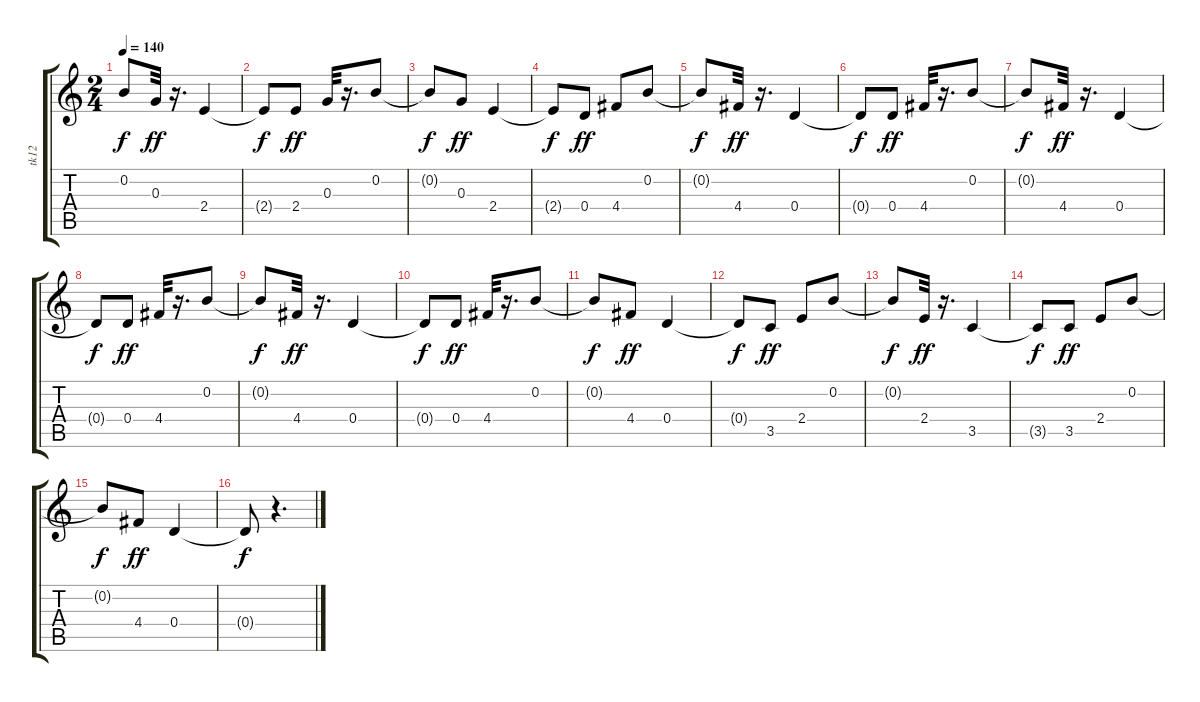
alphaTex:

\track ("tk12" "tk12") {instrument electricguitarclean}
\staff {score tabs}
\tuning (E4 B3 G3 D3 A2 E2) {hide}
\ts (2 4)
\tempo 140
\clef g2
\ks c
0.2{t}.8{dy f} 0.3.32{dy ff} r.16{d} 2.4.4 |
2.4{t}.8{dy f} 2.4.8{dy ff} 0.3.32 r.16{d} 0.2.8 |
0.2{t}.8{dy f} 0.3.8{dy ff} 2.4.4 |
2.4{t}.8{dy f} 0.4.8{dy ff} 4.4.8 0.2.8 |
0.2{t}.8{dy f} 4.4.32{dy ff} r.16{d} 0.4.4 |
0.4{t}.8{dy f} 0.4.8{dy ff} 4.4.32 r.16{d} 0.2.8 |
0.2{t}.8{dy f} 4.4.32{dy ff} r.16{d} 0.4.4 |
0.4{t}.8{dy f} 0.4.8{dy ff} 4.4.32 r.16{d} 0.2.8 |
0.2{t}.8{dy f} 4.4.32{dy ff} r.16{d} 0.4.4 |
0.4{t}.8{dy f} 0.4.8{dy ff} 4.4.32 r.16{d} 0.2.8 |
0.2{t}.8{dy f} 4.4.8{dy ff} 0.4.4 |
0.4{t}.8{dy f} 3.5.8{dy ff} 2.4.8 0.2.8 |
0.2{t}.8{dy f} 2.4.32{dy ff} r.16{d} 3.5.4 |
3.5{t}.8{dy f} 3.5.8{dy ff} 2.4.8 0.2.8 |
0.2{t}.8{dy f} 4.4.8{dy ff} 0.4.4 |
0.4{t}.8{dy f} r.4{d}
